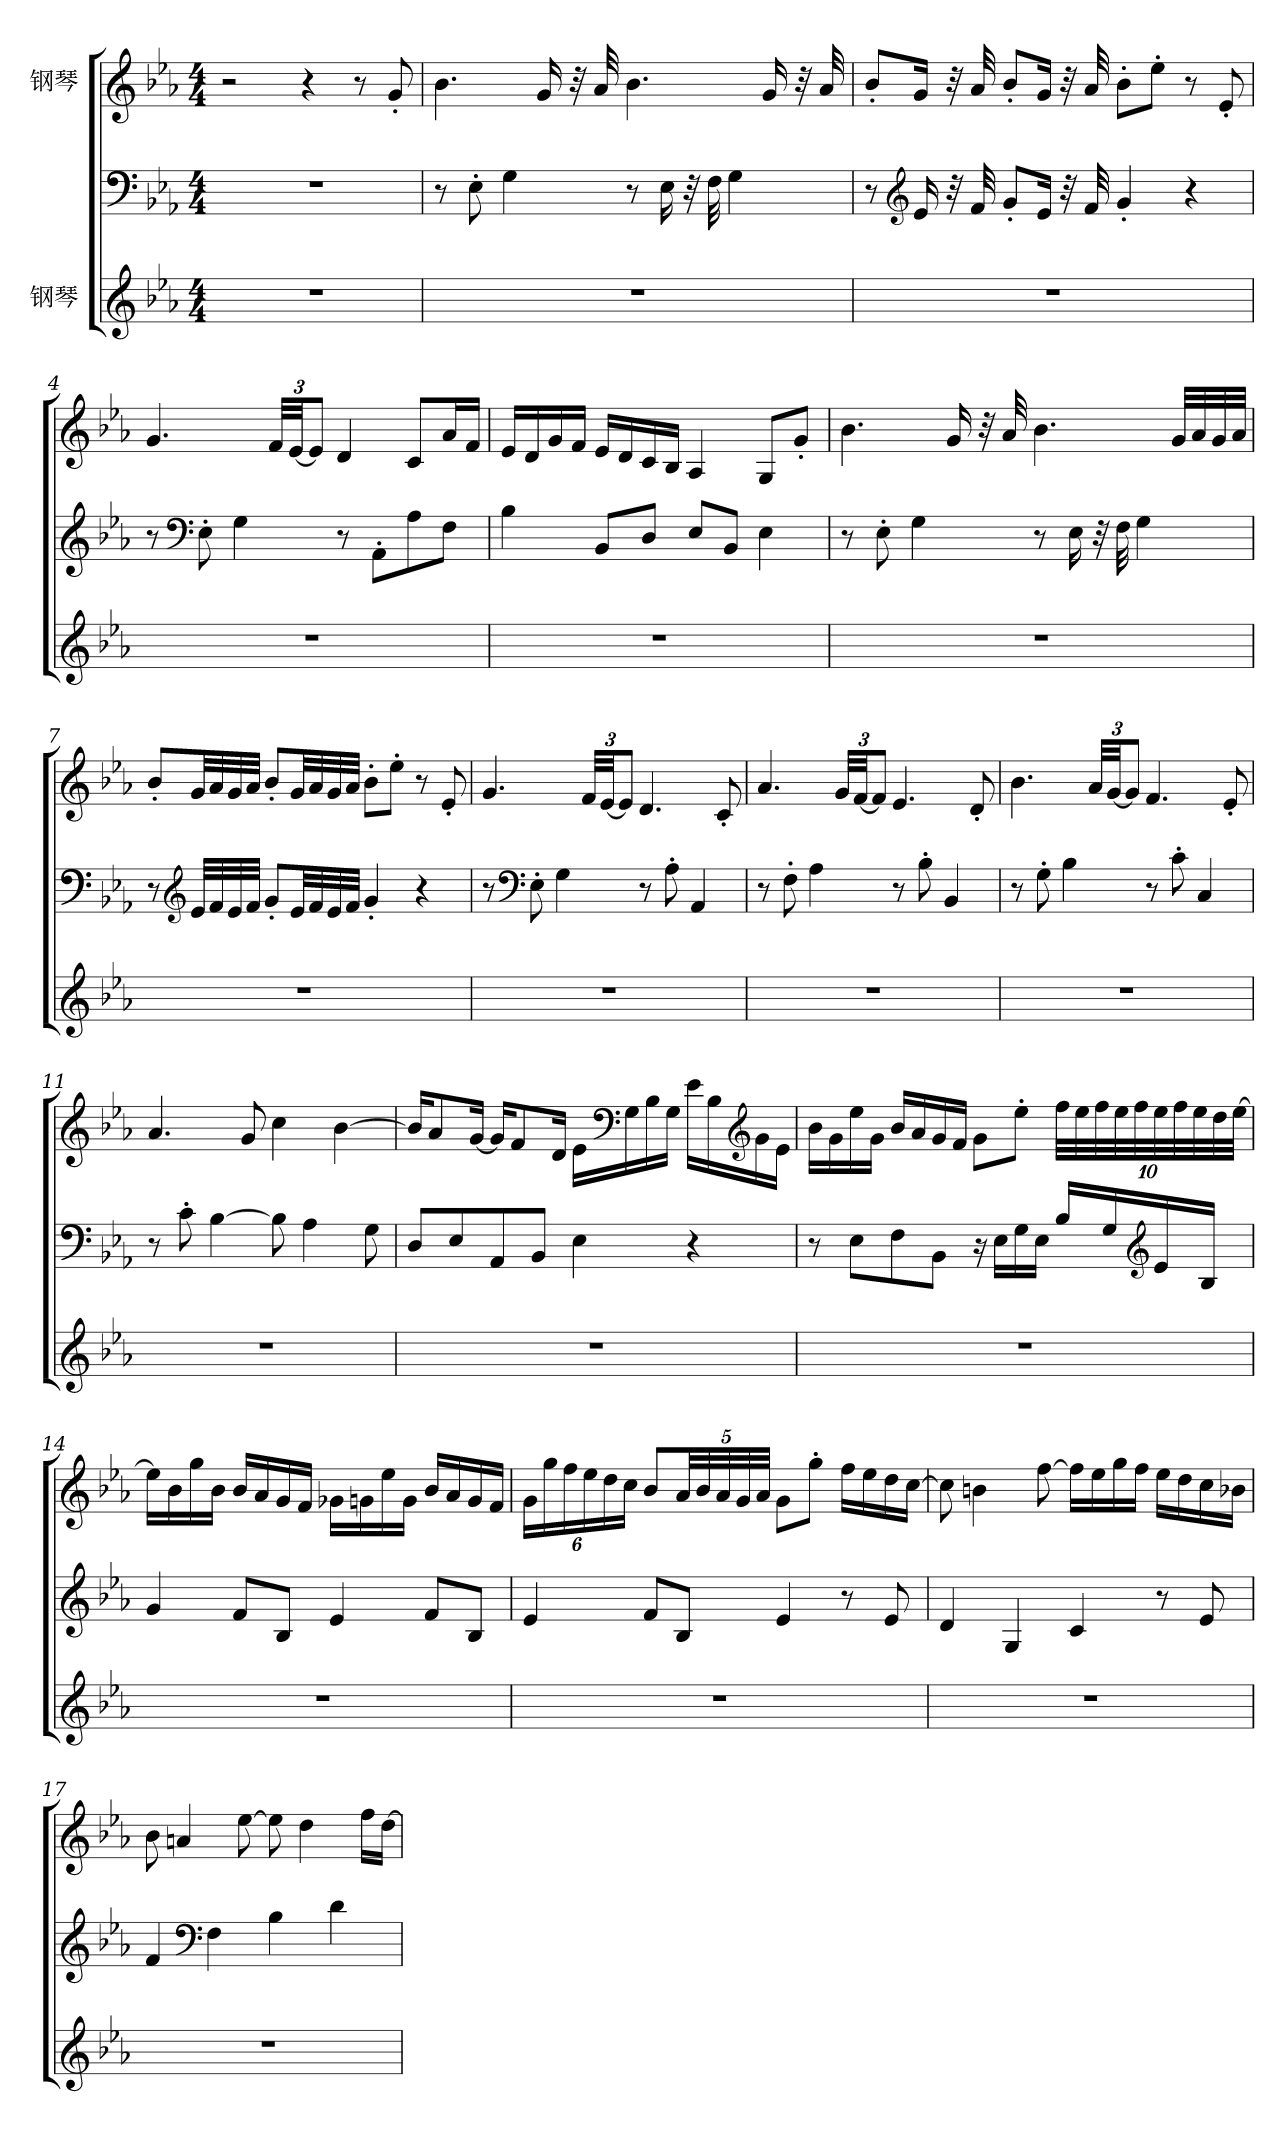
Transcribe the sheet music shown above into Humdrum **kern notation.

**kern	**kern	**kern
*part2	*part2	*part1
*staff3	*staff2	*staff1
*I"钢琴	*	*I"钢琴
*clefG2	*clefF4	*clefG2
*k[b-e-a-]	*k[b-e-a-]	*k[b-e-a-]
*M4/4	*M4/4	*M4/4
*MM500	*MM500	*MM500
=1	=1	=1
1r	1r	2r
.	.	4r
.	.	8r
*	*	*MM96
.	.	8g'/
=2	=2	=2
1r	8r	4.b-\
.	8E-'\	.
.	4G\	.
.	.	16g/
.	.	32r
.	.	32a-/
.	8r	4.b-\
.	16E-\	.
.	32r	.
.	32F\	.
.	4G\	.
.	.	16g/
.	.	32r
.	.	32a-/
=3	=3	=3
1r	8r	8b-'/L
*	*clefG2	*
.	16e-/	16g/Jk
.	32r	32r
.	32f/	32a-/
.	8g'/L	8b-'/L
.	16e-/Jk	16g/Jk
.	32r	32r
.	32f/	32a-/
.	4g'/	8b-'\L
.	.	8ee-'\J
.	4r	8r
.	.	8e-'/
!!LO:LB:g=z
=4	=4	=4
1r	8r	4.g/
*	*clefF4	*
.	8E-'\	.
.	4G\	.
*	*	*Xbrackettup
.	.	48f/LLL
.	.	[48e-/JJ
.	.	12e-/J]
.	8r	4d/
.	8AA-'\L	.
.	8A-\	8c/L
.	8F\J	16a-/L
.	.	16f/JJ
=5	=5	=5
1r	4B-\	16e-/LL
.	.	16d/
.	.	16g/
.	.	16f/JJ
.	8BB-/L	16e-/LL
.	.	16d/
.	8D/J	16c/
.	.	16B-/JJ
.	8E-/L	4A-/
.	8BB-/J	.
.	4E-\	8G/L
.	.	8g'/J
=6	=6	=6
1r	8r	4.b-\
.	8E-'\	.
.	4G\	.
.	.	16g/
.	.	32r
.	.	32a-/
.	8r	4.b-\
.	16E-\	.
.	32r	.
.	32F\	.
.	4G\	.
.	.	32g/LLL
.	.	32a-/
.	.	32g/
.	.	32a-/JJJ
!!LO:LB:g=z
=7	=7	=7
1r	8r	8b-'/L
*	*clefG2	*
.	32e-/LLL	32g/LL
.	32f/	32a-/
.	32e-/	32g/
.	32f/JJJ	32a-/JJJ
.	8g'/L	8b-'/L
.	32e-/LL	32g/LL
.	32f/	32a-/
.	32e-/	32g/
.	32f/JJJ	32a-/JJJ
.	4g'/	8b-'\L
.	.	8ee-'\J
.	4r	8r
.	.	8e-'/
=8	=8	=8
1r	8r	4.g/
*	*clefF4	*
.	8E-'\	.
.	4G\	.
.	.	48f/LLL
.	.	[48e-/JJ
.	.	12e-/J]
.	8r	4.d/
.	8A-'\	.
.	4AA-/	.
.	.	8c'/
=9	=9	=9
1r	8r	4.a-/
.	8F'\	.
.	4A-\	.
.	.	48g/LLL
.	.	[48f/JJ
.	.	12f/J]
.	8r	4.e-/
.	8B-'\	.
.	4BB-/	.
.	.	8d'/
!!LO:LB:g=z
=10	=10	=10
1r	8r	4.b-\
.	8G'\	.
.	4B-\	.
.	.	48a-/LLL
.	.	[48g/JJ
.	.	12g/J]
.	8r	4.f/
.	8c'\	.
.	4C/	.
.	.	8e-'/
=11	=11	=11
1r	8r	4.a-/
.	8c'\	.
.	[4B-\	.
.	.	8g/
.	8B-\]	4cc\
.	4A-\	.
.	.	[4b-\
.	8G\	.
=12	=12	=12
1r	8D/L	16b-/KL]
.	.	8a-/
.	8E-/	.
.	.	[16g/Jk
.	8AA-/	16g/KL]
.	.	8f/
.	8BB-/J	.
.	.	16d/Jk
.	4E-\	16e-\LL
*	*	*clefF4
.	.	16G\
.	.	16B-\
.	.	16G\JJ
.	4r	16e-\LL
.	.	16B-\
*	*	*clefG2
.	.	16g\
.	.	16e-\JJ
!!LO:PB:g=z
=13	=13	=13
1r	8r	16b-\LL
.	.	16g\
.	8E-\L	16ee-\
.	.	16g\JJ
.	8F\	16b-/LL
.	.	16a-/
.	8BB-\J	16g/
.	.	16f/JJ
.	16r	8g\L
.	16E-\LL	.
.	16G\	8ee-'\J
.	16E-\JJ	.
.	16B-/LL	40ff\LLL
.	.	40ee-\
.	.	40ff\
.	16G/	.
.	.	40ee-\
.	.	40ff\
*	*clefG2	*
.	16e-/	40ee-\
.	.	40ff\
.	.	40ee-\
.	16B-/JJ	.
.	.	40dd\
.	.	[40ee-\JJJ
=14	=14	=14
1r	4g/	16ee-\LL]
.	.	16b-\
.	.	16gg\
.	.	16b-\JJ
.	8f/L	16b-/LL
.	.	16a-/
.	8B-/J	16g/
.	.	16f/JJ
.	4e-/	16g-X\LL
.	.	16gn\
.	.	16ee-\
.	.	16g\JJ
.	8f/L	16b-/LL
.	.	16a-/
.	8B-/J	16g/
.	.	16f/JJ
!!LO:LB:g=z
=15	=15	=15
1r	4e-/	24g\LL
.	.	24gg\
.	.	24ff\
.	.	24ee-\
.	.	24dd\
.	.	24cc\JJ
.	8f/L	8b-/L
.	8B-/J	40a-/LL
.	.	40b-/
.	.	40a-/
.	.	40g/
.	.	40a-/JJJ
.	4e-/	8g\L
.	.	8gg'\J
.	8r	16ff\LL
.	.	16ee-\
.	8e-/	16dd\
.	.	[16cc\JJ
=16	=16	=16
1r	4d/	8cc\]
.	.	4bn\
.	4G/	.
.	.	[8ff\
.	4c/	16ff\LL]
.	.	16ee-\
.	.	16gg\
.	.	16ff\JJ
.	8r	16ee-\LL
.	.	16dd\
.	8e-/	16cc\
.	.	16b-X\JJ
=17	=17	=17
1r	4f/	8b-\
.	.	4an/
*	*clefF4	*
.	4F\	.
.	.	[8ee-\
.	4B-\	8ee-\]
.	.	4dd\
.	4d\	.
.	.	16ff\LL
.	.	[16dd\JJ
=	=	=
*-	*-	*-
